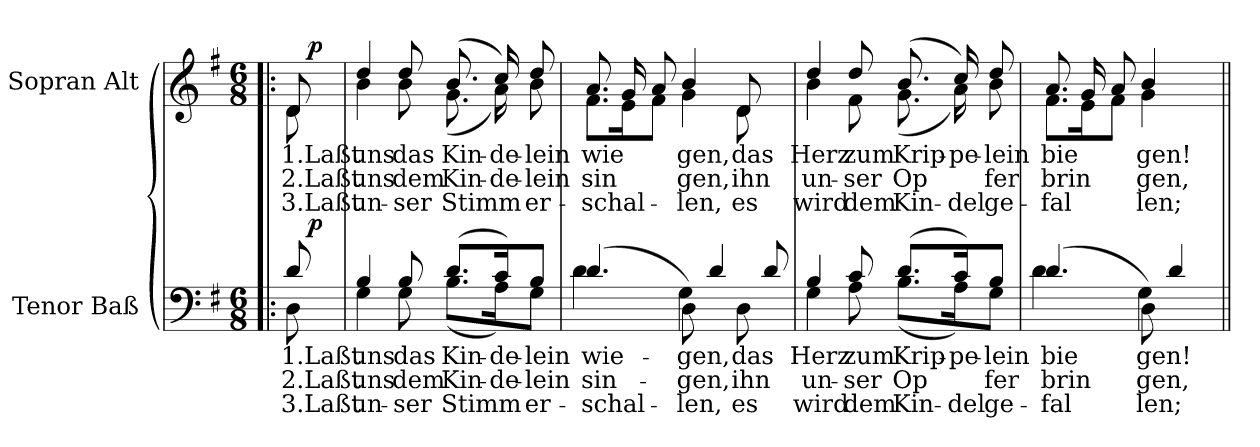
**kern	**text	**text	**text	**dynam	**kern	**text	**text	**text	**dynam
*part2	*part2	*part2	*part2	*part2	*part1	*part1	*part1	*part1	*part1
*staff2	*staff2	*staff2	*staff2	*staff2	*staff1	*staff1	*staff1	*staff1	*staff1
*I"Tenor  Baß	*	*	*	*	*I"Sopran  Alt	*	*	*	*
!!LO:PB:g=z
*stria5	*	*	*	*	*stria5	*	*	*	*
*clefF4	*	*	*	*	*clefG2	*	*	*	*
*k[f#]	*	*	*	*	*k[f#]	*	*	*	*
*G:	*	*	*	*	*G:	*	*	*	*
*M6/8	*	*	*	*	*M6/8	*	*	*	*
=1!|:	=1!|:	=1!|:	=1!|:	=1!|:	=1!|:	=1!|:	=1!|:	=1!|:	=1!|:
*^	*	*	*	*	*	*	*	*	*
!	!	!LO:LY:a:rj	!LO:LY:a:rj	!LO:LY:a:rj	!	!	!LO:LY:b:rj	!LO:LY:b:rj	!LO:LY:b:rj	!
*	*^	*	*	*	*	*^	*	*	*	*
*	*	*	*	*	*	*	*	*^	*	*	*	*
8d/	8D\	32.ryy	1.Laßt	2.Laßt	3.Laßt	.	8d/	8d\	32.ryy	1.Laßt	2.Laßt	3.Laßt	.
!	!	!	!	!	!	!LO:DY:b	!	!	!	!	!	!	!LO:DY:a
.	.	16ryy	.	.	.	p	.	.	16ryy	.	.	.	p
.	.	64ryy	.	.	.	.	.	.	64ryy	.	.	.	.
=2	=2	=2	=2	=2	=2	=2	=2	=2	=2	=2	=2	=2	=2
!	!	!	!LO:LY:a:rj	!LO:LY:a:rj	!LO:LY:a:rj	!	!	!	!	!LO:LY:b:rj	!LO:LY:b:rj	!LO:LY:b:rj	!
*	*v	*v	*	*	*	*	*	*	*	*	*	*	*
*	*	*	*	*	*	*	*v	*v	*	*	*	*
4B/	4G\	uns	uns	un-	.	4dd/	4b\	uns	uns	un-	.
!	!	!LO:LY:a:rj	!LO:LY:a:rj	!LO:LY:a:rj	!	!	!	!LO:LY:b:rj	!LO:LY:b:rj	!LO:LY:b:rj	!
8B/	8G\	-das	dem	ser	.	8dd/	8b\	-das	dem	ser	.
!	!	!LO:LY:a:rj	!LO:LY:a:rj	!LO:LY:a:rj	!	!	!	!LO:LY:b:rj	!LO:LY:b:rj	!LO:LY:b:rj	!
(>8.d/L	(<8.B\L	Kin-	-Kin-	-Stimm	.	(>8.b/	(<8.g\	Kin-	-Kin-	-Stimm	.
!	!	!LO:LY:a:rj	!LO:LY:a:rj	!LO:LY:a:rj	!	!	!	!LO:LY:b:rj	!LO:LY:b:rj	!LO:LY:b:rj	!
16c/K)	16A\K)	de-	-de-	-	.	16cc/)	16a\)	de-	-de-	-	.
!	!	!LO:LY:a:rj	!LO:LY:a:rj	!LO:LY:a:rj	!	!	!	!LO:LY:b:rj	!LO:LY:b:rj	!LO:LY:b:rj	!
8B/J	8G\J	lein	lein	er-	.	8dd/	8b\	lein	lein	er-	.
=3	=3	=3	=3	=3	=3	=3	=3	=3	=3	=3	=3
!	!	!LO:LY:a:rj	!LO:LY:a:rj	!LO:LY:a:rj	!	!	!	!LO:LY:b:rj	!LO:LY:b:rj	!LO:LY:b:rj	!
(<4.d/	4d\	-wie-	-sin-	-schal-	.	8.a/L	8.f#\L	-wie-	-sin-	-schal-	.
!	!	!	!	!	!	!	!	!LO:LY:b:rj	!LO:LY:b:rj	!LO:LY:b:rj	!
.	.	.	.	.	.	16g/	16e\	--	-	.	.
!	!	!	!	!	!	!	!	!LO:LY:b:rj	!LO:LY:b:rj	!LO:LY:b:rj	!
.	8ryy	.	.	.	.	8a/	8f#\J	-	-	.	.
!	!	!LO:LY:a:rj	!LO:LY:a:rj	!LO:LY:a:rj	!	!	!	!	!	!	!
!	!	!LO:LY:a:rj	!LO:LY:a:rj	!LO:LY:a:rj	!	!	!	!LO:LY:b:rj	!LO:LY:b:rj	!LO:LY:b:rj	!
8D\)	4G\	gen,	gen,	len,	.	4b/	4g\	gen,	gen,	len,	.
4d/	.	.	.	.	.	.	.	.	.	.	.
!	!	!LO:LY:a:rj	!LO:LY:a:rj	!LO:LY:a:rj	!	!	!	!LO:LY:b:rj	!LO:LY:b:rj	!LO:LY:b:rj	!
.	8D\	das	ihn	es	.	8d/	8d\	das	ihn	es	.
8d/	8ryy	.	.	.	.	8ryy	8ryy	.	.	.	.
=4	=4	=4	=4	=4	=4	=4	=4	=4	=4	=4	=4
!	!	!LO:LY:a:rj	!LO:LY:a:rj	!LO:LY:a:rj	!	!	!	!LO:LY:b:rj	!LO:LY:b:rj	!LO:LY:b:rj	!
4B/	4G\	Herz	un-	-wird	.	4dd/	4b\	Herz	un-	-wird	.
!	!	!LO:LY:a:rj	!LO:LY:a:rj	!LO:LY:a:rj	!	!	!	!LO:LY:b:rj	!LO:LY:b:rj	!LO:LY:b:rj	!
8c/	8A\	zum	ser	dem	.	8dd/	8f#\	zum	ser	dem	.
!	!	!LO:LY:a:rj	!LO:LY:a:rj	!LO:LY:a:rj	!	!	!	!LO:LY:b:rj	!LO:LY:b:rj	!LO:LY:b:rj	!
(>8.d/L	(<8.B\L	Krip-	-Op-	-Kin-	.	(>8.b/	(<8.g\	Krip-	-Op-	-Kin-	.
!	!	!LO:LY:a:rj	!LO:LY:a:rj	!LO:LY:a:rj	!	!	!	!LO:LY:b:rj	!LO:LY:b:rj	!LO:LY:b:rj	!
16c/K)	16A\K)	-pe-	-	del	.	16cc/)	16a\)	-pe-	-	del	.
!	!	!LO:LY:a:rj	!LO:LY:a:rj	!LO:LY:a:rj	!	!	!	!LO:LY:b:rj	!LO:LY:b:rj	!LO:LY:b:rj	!
8B/J	8G\J	lein	fer	ge-	.	8dd/	8b\	lein	fer	ge-	.
!!LO:LB:g=z	!!
=5	=5	=5	=5	=5	=5	=5	=5	=5	=5	=5	=5
!	!	!LO:LY:a:rj	!LO:LY:a:rj	!LO:LY:a:rj	!	!	!	!LO:LY:b:rj	!LO:LY:b:rj	!LO:LY:b:rj	!
(<4.d/	4d\	-bie	brin	fal	.	8.a/L	8.f#\L	-bie	brin	fal	.
!	!	!	!	!	!	!	!	!LO:LY:b:rj	!LO:LY:b:rj	!LO:LY:b:rj	!
.	.	.	.	.	.	16g/	16e\	.	.	.	.
!	!	!	!	!	!	!	!	!LO:LY:b:rj	!LO:LY:b:rj	!LO:LY:b:rj	!
.	8ryy	.	.	.	.	8a/	8f#\J	.	.	.	.
!	!	!LO:LY:a:rj	!LO:LY:a:rj	!LO:LY:a:rj	!	!	!	!	!	!	!
!	!	!LO:LY:a:rj	!LO:LY:a:rj	!LO:LY:a:rj	!	!	!	!LO:LY:b:rj	!LO:LY:b:rj	!LO:LY:b:rj	!
8D\)	4G\	gen!	gen,	len;	.	4b/	4g\	gen!	gen,	len;	.
4d/	.	.	.	.	.	.	.	.	.	.	.
.	8ryy	.	.	.	.	8ryy	8ryy	.	.	.	.
*v	*v	*	*	*	*	*	*	*	*	*	*
*	*	*	*	*	*v	*v	*	*	*	*
=||	=||	=||	=||	=||	=||	=||	=||	=||	=||
*-	*-	*-	*-	*-	*-	*-	*-	*-	*-
